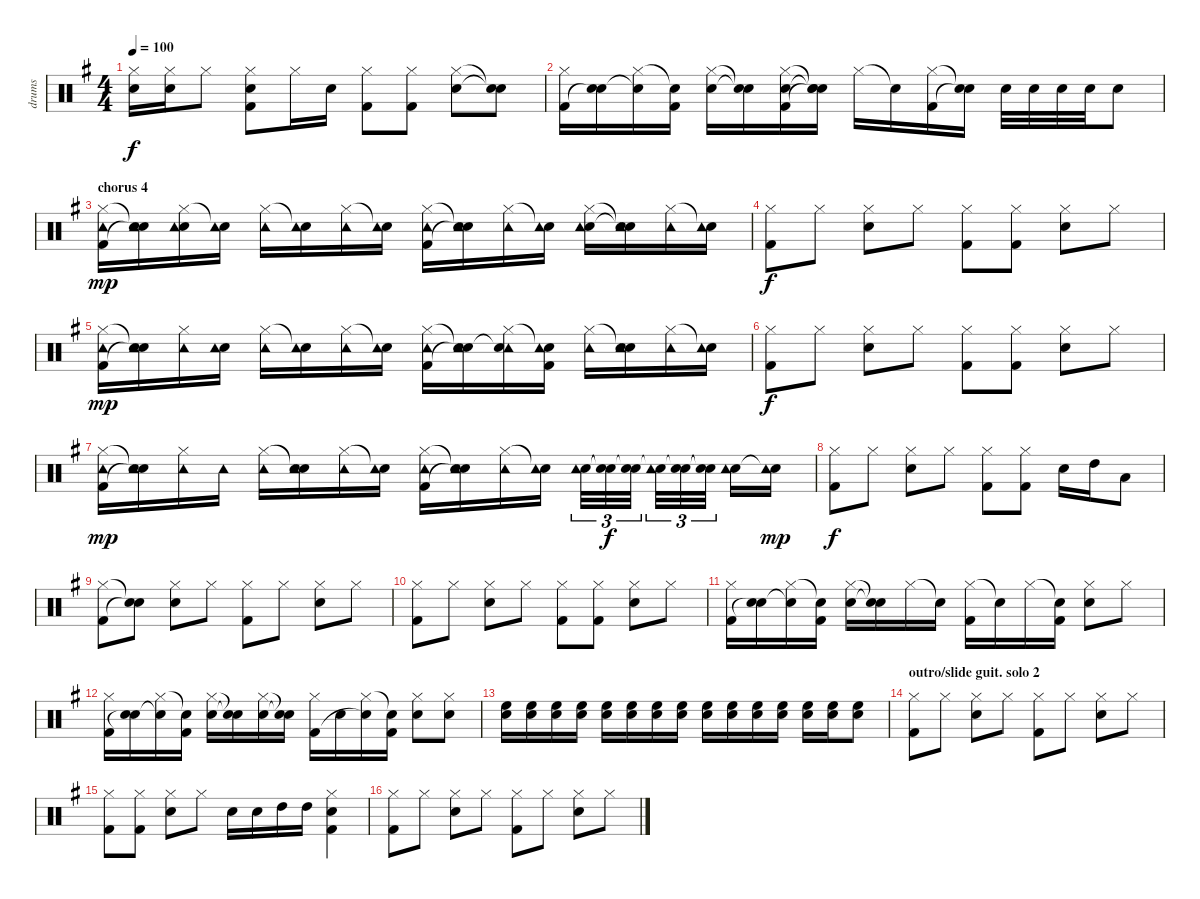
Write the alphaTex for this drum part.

\track ("drums" "drums") {instrument percussion}
\staff {score}
\articulation defaults
\ts (4 4)
\tempo 100
\clef neutral
\ks g
("Hi-Hat (closed)" "Snare (hit) 2").16{dy f} ("Hi-Hat (closed)" "Snare (hit) 2").16 "Hi-Hat (closed)".8 ("Hi-Hat (closed)" "Snare (hit) 2" "Kick (hit) 2").8 "Hi-Hat (closed)".16 "Snare (hit) 2".16 ("Hi-Hat (closed)" "Kick (hit) 2").8 ("Hi-Hat (closed)" "Kick (hit) 2").8 ("Hi-Hat (closed)" "Snare (hit) 2").8 ("Snare (hit)"{t} "Snare (hit)"{t}).8 |
("Hi-Hat (closed)" "Kick (hit) 2").16 ("Snare (hit) 2" "Snare (hit)"{t}).16 ("Hi-Hat (closed)" "Snare (hit)"{t}).16 ("Snare (hit)"{t} "Kick (hit) 2").16 ("Hi-Hat (closed)" "Snare (hit) 2").16 ("Snare (hit)"{t} "Snare (hit)"{t}).16 ("Hi-Hat (closed)" "Snare (hit) 2" "Kick (hit) 2").16 ("Snare (hit)"{t} "Snare (hit)"{t} "Snare (hit)"{t}).16 "Hi-Hat (closed)".16 "Snare (hit)"{t}.16 ("Hi-Hat (closed)" "Kick (hit) 2").16 ("Snare (hit)"{t} "Snare (hit)"{t}).16 "Snare (hit) 2".32 "Snare (hit) 2".32 "Snare (hit) 2".32 "Snare (hit) 2".32 "Snare (hit) 2".8 |
\section ("" "chorus 4")
("Hi-Hat (closed)" "Tambourine (hit)" "Kick (hit) 2").16{dy mp} ("Snare (hit)"{t} "Tambourine (hit)" "Snare (hit)"{t}).16 ("Hi-Hat (closed)" "Snare (hit) 2" "Tambourine (hit)").16 ("Snare (hit)"{t} "Tambourine (hit)").16 ("Hi-Hat (closed)" "Tambourine (hit)").16 ("Snare (hit)"{t} "Tambourine (hit)").16 ("Hi-Hat (closed)" "Tambourine (hit)").16 ("Snare (hit)"{t} "Tambourine (hit)").16 ("Hi-Hat (closed)" "Tambourine (hit)" "Kick (hit) 2").16 ("Snare (hit)"{t} "Tambourine (hit)" "Snare (hit)"{t}).16 ("Hi-Hat (closed)" "Tambourine (hit)").16 ("Snare (hit)"{t} "Tambourine (hit)").16 ("Hi-Hat (closed)" "Snare (hit) 2" "Tambourine (hit)").16 ("Snare (hit)"{t} "Snare (hit)"{t} "Tambourine (hit)").16 ("Hi-Hat (closed)" "Tambourine (hit)").16 ("Snare (hit)"{t} "Tambourine (hit)").16 |
("Hi-Hat (closed)" "Kick (hit) 2").8{dy f} "Hi-Hat (closed)".8 ("Hi-Hat (closed)" "Snare (hit) 2").8 "Hi-Hat (closed)".8 ("Hi-Hat (closed)" "Kick (hit) 2").8 ("Hi-Hat (closed)" "Kick (hit) 2").8 ("Hi-Hat (closed)" "Snare (hit) 2").8 "Hi-Hat (closed)".8 |
("Hi-Hat (closed)" "Tambourine (hit)" "Kick (hit) 2").16{dy mp} ("Snare (hit)"{t} "Tambourine (hit)" "Snare (hit)"{t}).16 ("Hi-Hat (closed)" "Tambourine (hit)").16 ("Snare (hit) 2" "Tambourine (hit)").16 ("Hi-Hat (closed)" "Tambourine (hit)").16 ("Snare (hit)"{t} "Tambourine (hit)").16 ("Hi-Hat (closed)" "Tambourine (hit)").16 ("Snare (hit)"{t} "Tambourine (hit)").16 ("Hi-Hat (closed)" "Tambourine (hit)" "Kick (hit) 2").16 ("Snare (hit)"{t} "Tambourine (hit)" "Snare (hit)"{t}).16 ("Hi-Hat (closed)" "Tambourine (hit)" "Snare (hit)"{t}).16 ("Snare (hit)"{t} "Tambourine (hit)" "Kick (hit) 2").16 ("Hi-Hat (closed)" "Tambourine (hit)").16 ("Snare (hit)"{t} "Snare (hit) 2" "Tambourine (hit)").16 ("Hi-Hat (closed)" "Tambourine (hit)").16 ("Snare (hit)"{t} "Tambourine (hit)").16 |
("Hi-Hat (closed)" "Kick (hit) 2").8{dy f} "Hi-Hat (closed)".8 ("Hi-Hat (closed)" "Snare (hit) 2").8 "Hi-Hat (closed)".8 ("Hi-Hat (closed)" "Kick (hit) 2").8 ("Hi-Hat (closed)" "Kick (hit) 2").8 ("Hi-Hat (closed)" "Snare (hit) 2").8 "Hi-Hat (closed)".8 |
("Hi-Hat (closed)" "Tambourine (hit)" "Kick (hit) 2").16{dy mp} ("Snare (hit)"{t} "Tambourine (hit)" "Snare (hit)"{t}).16 ("Hi-Hat (closed)" "Tambourine (hit)").16 "Tambourine (hit)".16 ("Hi-Hat (closed)" "Tambourine (hit)").16 ("Snare (hit)"{t} "Snare (hit) 2" "Tambourine (hit)").16 ("Hi-Hat (closed)" "Tambourine (hit)").16 ("Snare (hit)"{t} "Tambourine (hit)").16 ("Hi-Hat (closed)" "Tambourine (hit)" "Kick (hit) 2").16 ("Snare (hit)"{t} "Tambourine (hit)" "Snare (hit)"{t}).16 ("Hi-Hat (closed)" "Tambourine (hit)").16 ("Snare (hit)"{t} "Tambourine (hit)").16 ("Snare (hit) 2" "Tambourine (hit)").32{tu (3 2)} ("Snare (hit)"{t} "Snare (hit)"{t}).32{tu (3 2) dy f} ("Snare (hit) 2" "Snare (hit)"{t}).32{tu (3 2)} ("Snare (hit)"{t} "Tambourine (hit)").32{tu (3 2)} ("Snare (hit) 2" "Snare (hit)"{t}).32{tu (3 2)} ("Snare (hit)"{t} "Snare (hit)"{t}).32{tu (3 2)} ("Snare (hit) 2" "Tambourine (hit)").16 ("Snare (hit)"{t} "Tambourine (hit)").16{dy mp} |
("Hi-Hat (closed)" "Kick (hit) 2").8{dy f} "Hi-Hat (closed)".8 ("Hi-Hat (closed)" "Snare (hit) 2").8 "Hi-Hat (closed)".8 ("Hi-Hat (closed)" "Kick (hit) 2").8 ("Hi-Hat (closed)" "Kick (hit) 2").8 "Snare (hit) 2".16 "High Tom (hit)".16 "Low Tom (hit)".8 |
("Hi-Hat (closed)" "Kick (hit) 2").8 ("Snare (hit)"{t} "Snare (hit)"{t}).8 ("Hi-Hat (closed)" "Snare (hit) 2").8 "Hi-Hat (closed)".8 ("Hi-Hat (closed)" "Kick (hit) 2").8 "Hi-Hat (closed)".8 ("Hi-Hat (closed)" "Snare (hit) 2").8 "Hi-Hat (closed)".8 |
("Hi-Hat (closed)" "Kick (hit) 2").8 "Hi-Hat (closed)".8 ("Hi-Hat (closed)" "Snare (hit) 2").8 "Hi-Hat (closed)".8 ("Hi-Hat (closed)" "Kick (hit) 2").8 ("Hi-Hat (closed)" "Kick (hit) 2").8 ("Hi-Hat (closed)" "Snare (hit) 2").8 "Hi-Hat (closed)".8 |
("Hi-Hat (closed)" "Kick (hit) 2").16 ("Snare (hit) 2" "Snare (hit)"{t}).16 ("Hi-Hat (closed)" "Snare (hit)"{t}).16 ("Snare (hit)"{t} "Kick (hit) 2").16 ("Hi-Hat (closed)" "Snare (hit) 2").16 ("Snare (hit)"{t} "Snare (hit)"{t}).16 "Hi-Hat (closed)".16 "Snare (hit)"{t}.16 ("Hi-Hat (closed)" "Kick (hit) 2").16 "Snare (hit)"{t}.16 "Hi-Hat (closed)".16 ("Snare (hit)"{t} "Kick (hit) 2").16 ("Hi-Hat (closed)" "Snare (hit) 2").8 "Hi-Hat (closed)".8 |
("Hi-Hat (closed)" "Kick (hit) 2").16 ("Snare (hit) 2" "Snare (hit)"{t}).16 ("Hi-Hat (closed)" "Snare (hit)"{t}).16 ("Snare (hit)"{t} "Kick (hit) 2").16 ("Hi-Hat (closed)" "Snare (hit) 2").16 ("Snare (hit)"{t} "Snare (hit)"{t}).16 ("Hi-Hat (closed)" "Snare (hit) 2").16 ("Snare (hit)"{t} "Snare (hit)"{t}).16 ("Hi-Hat (closed)" "Kick (hit) 2").16 "Snare (hit) 2".16 ("Hi-Hat (closed)" "Snare (hit)"{t}).16 ("Snare (hit)"{t} "Kick (hit) 2").16 ("Hi-Hat (closed)" "Snare (hit) 2").8 ("Hi-Hat (closed)" "Snare (hit) 2").8 |
("Snare (hit) 2" "High Floor Tom (hit)").16 ("Snare (hit) 2" "High Floor Tom (hit)").16 ("Snare (hit) 2" "High Floor Tom (hit)").16 ("Snare (hit) 2" "High Floor Tom (hit)").16 ("Snare (hit) 2" "High Floor Tom (hit)").16 ("Snare (hit) 2" "High Floor Tom (hit)").16 ("Snare (hit) 2" "High Floor Tom (hit)").16 ("Snare (hit) 2" "High Floor Tom (hit)").16 ("Snare (hit) 2" "High Floor Tom (hit)").16 ("Snare (hit) 2" "High Floor Tom (hit)").16 ("Snare (hit) 2" "High Floor Tom (hit)").16 ("Snare (hit) 2" "High Floor Tom (hit)").16 ("Snare (hit) 2" "High Floor Tom (hit)").16 ("Snare (hit) 2" "High Floor Tom (hit)").16 ("Snare (hit) 2" "High Floor Tom (hit)").8 |
\section ("" "outro/slide guit. solo 2")
("Hi-Hat (closed)" "Kick (hit) 2").8 "Hi-Hat (closed)".8 ("Hi-Hat (closed)" "Snare (hit) 2").8 "Hi-Hat (closed)".8 ("Hi-Hat (closed)" "Kick (hit) 2").8 "Hi-Hat (closed)".8 ("Hi-Hat (closed)" "Snare (hit) 2").8 "Hi-Hat (closed)".8 |
("Hi-Hat (closed)" "Kick (hit) 2").8 ("Hi-Hat (closed)" "Kick (hit) 2").8 ("Hi-Hat (closed)" "Snare (hit) 2").8 "Hi-Hat (closed)".8 "Snare (hit) 2".16 "Snare (hit) 2".16 "High Tom (hit)".16 "High Tom (hit)".16 ("Hi-Hat (closed)" "Snare (hit) 2" "Kick (hit) 2").4 |
("Hi-Hat (closed)" "Kick (hit) 2").8 "Hi-Hat (closed)".8 ("Hi-Hat (closed)" "Snare (hit) 2").8 "Hi-Hat (closed)".8 ("Hi-Hat (closed)" "Kick (hit) 2").8 "Hi-Hat (closed)".8 ("Hi-Hat (closed)" "Snare (hit) 2").8 "Hi-Hat (closed)".8
